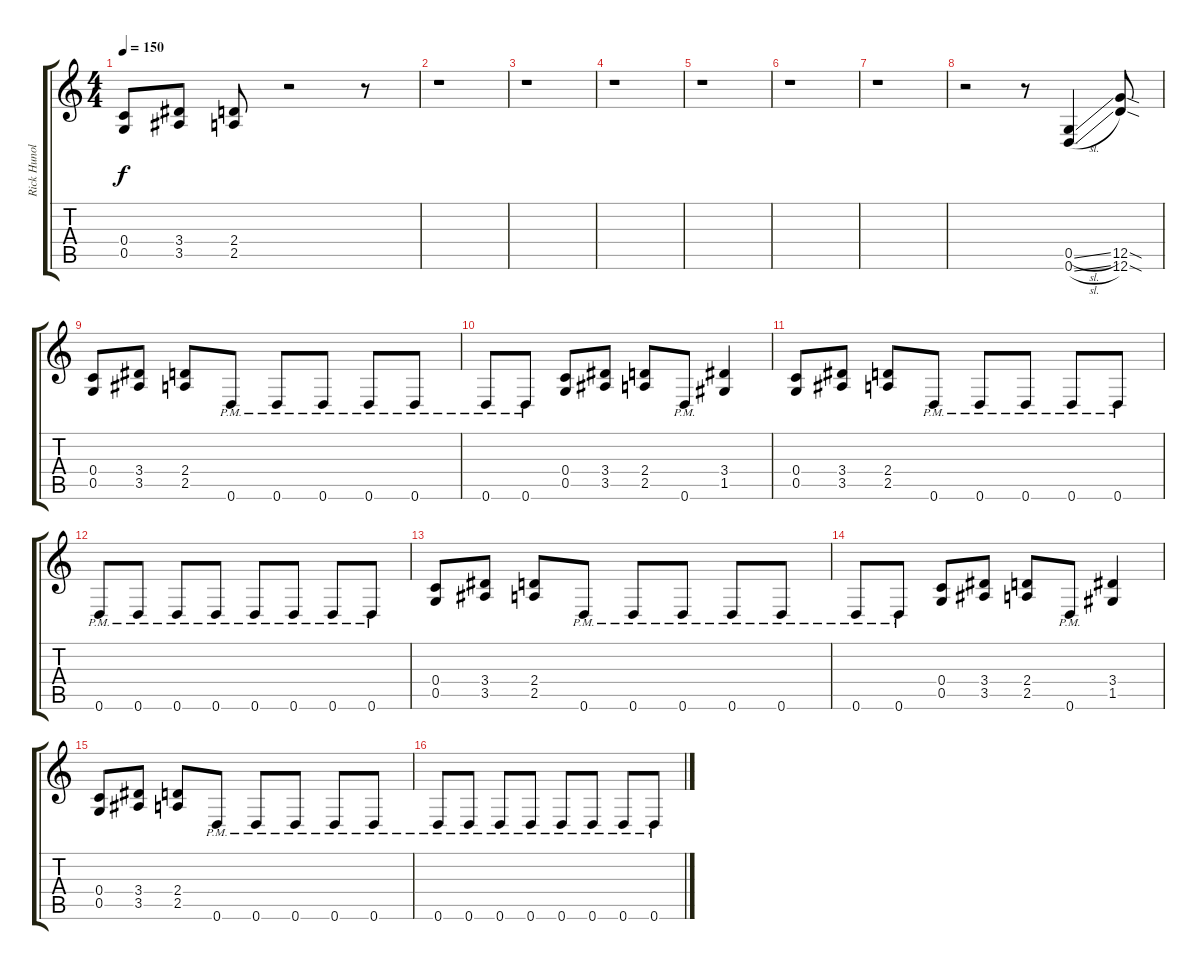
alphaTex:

\track ("Rick Hunolt" "Rick Hunol") {instrument distortionguitar}
\staff {score tabs}
\tuning (D4 A3 F3 C3 G2 D2) {hide}
\ts (4 4)
\tempo 150
\clef g2
\ks c
(0.4 0.5).8{dy f} (3.4 3.5).8 (2.4 2.5).8 r.2 r.8 |
r.1 |
r.1 |
r.1 |
r.1 |
r.1 |
r.1 |
r.2 r.8 (0.5{sl} 0.6{sl}).4 (12.5{sod} 12.6{sod}).8 |
(0.4 0.5).8 (3.4 3.5).8 (2.4 2.5).8 0.6{pm}.8 0.6{pm}.8 0.6{pm}.8 0.6{pm}.8 0.6{pm}.8 |
0.6{pm}.8 0.6{pm}.8 (0.4 0.5).8 (3.4 3.5).8 (2.4 2.5).8 0.6{pm}.8 (3.4 1.5).4 |
(0.4 0.5).8 (3.4 3.5).8 (2.4 2.5).8 0.6{pm}.8 0.6{pm}.8 0.6{pm}.8 0.6{pm}.8 0.6{pm}.8 |
0.6{pm}.8 0.6{pm}.8 0.6{pm}.8 0.6{pm}.8 0.6{pm}.8 0.6{pm}.8 0.6{pm}.8 0.6{pm}.8 |
(0.4 0.5).8 (3.4 3.5).8 (2.4 2.5).8 0.6{pm}.8 0.6{pm}.8 0.6{pm}.8 0.6{pm}.8 0.6{pm}.8 |
0.6{pm}.8 0.6{pm}.8 (0.4 0.5).8 (3.4 3.5).8 (2.4 2.5).8 0.6{pm}.8 (3.4 1.5).4 |
(0.4 0.5).8 (3.4 3.5).8 (2.4 2.5).8 0.6{pm}.8 0.6{pm}.8 0.6{pm}.8 0.6{pm}.8 0.6{pm}.8 |
0.6{pm}.8 0.6{pm}.8 0.6{pm}.8 0.6{pm}.8 0.6{pm}.8 0.6{pm}.8 0.6{pm}.8 0.6{pm}.8
